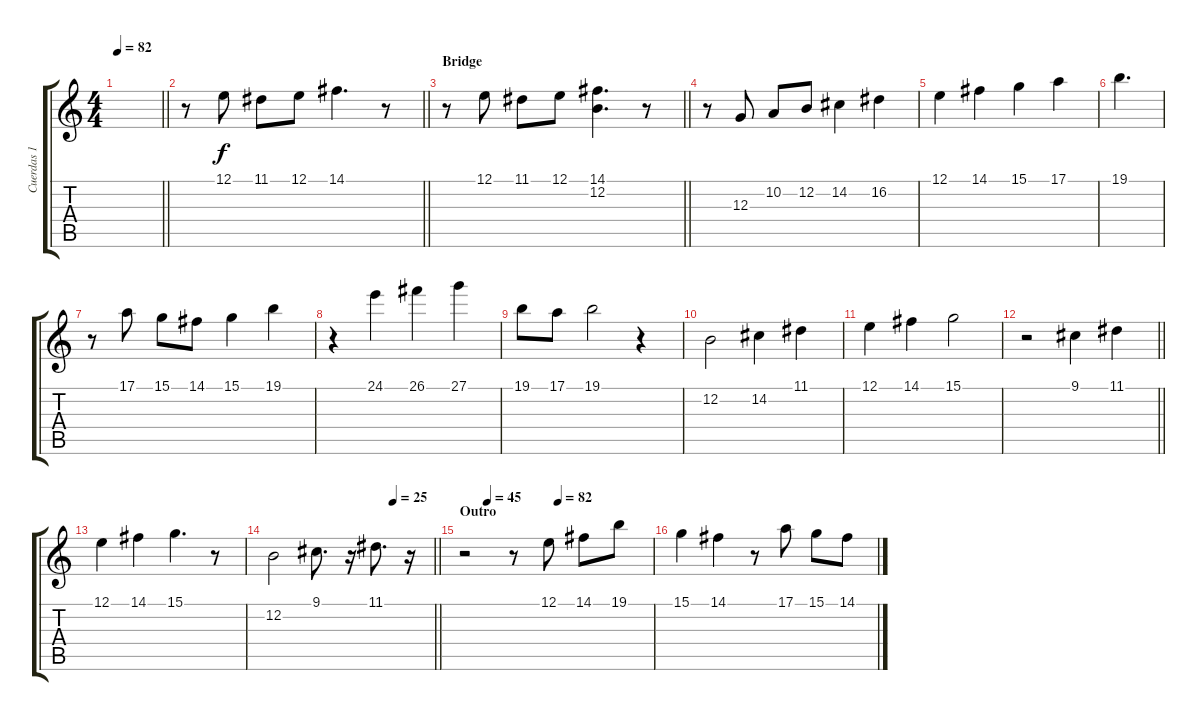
\track ("Cuerdas 1" "Cuerdas 1") {instrument stringensemble1}
\staff {score tabs}
\tuning (E4 B3 G3 D3 A2 E2) {hide}
\ts (4 4)
\tempo 82
\clef g2
\barLineRight lightlight
\ks c
|
\barLineRight lightlight
r.8 12.1.8 11.1.8 12.1.8 14.1.4{d} r.8 |
\section ("" "Bridge")
\barLineRight lightlight
r.8 12.1.8 11.1.8 12.1.8 (14.1 12.2).4{d} r.8 |
r.8 12.3.8 10.2.8 12.2.8 14.2.4 16.2.4 |
12.1.4 14.1.4 15.1.4 17.1.4 |
19.1.4{d} |
r.8 17.1.8 15.1.8 14.1.8 15.1.4 19.1.4 |
r.4 24.1.4 26.1.4 27.1.4 |
19.1.8 17.1.8 19.1.2 r.4 |
12.2.2 14.2.4 11.1.4 |
12.1.4 14.1.4 15.1.2 |
\barLineRight lightlight
r.2 9.1.4 11.1.4 |
12.1.4 14.1.4 15.1.4{d} r.8 |
\tempo (25 0.75)
\barLineRight lightlight
12.2.2 9.1.8{d} r.16 11.1.8{d} r.16 |
\section ("" "Outro")
\tempo (82 0.5)
\tempo (45 0.125)
r.2 r.8 12.1.8 14.1.8 19.1.8 |
15.1.4 14.1.4 r.8 17.1.8 15.1.8 14.1.8
